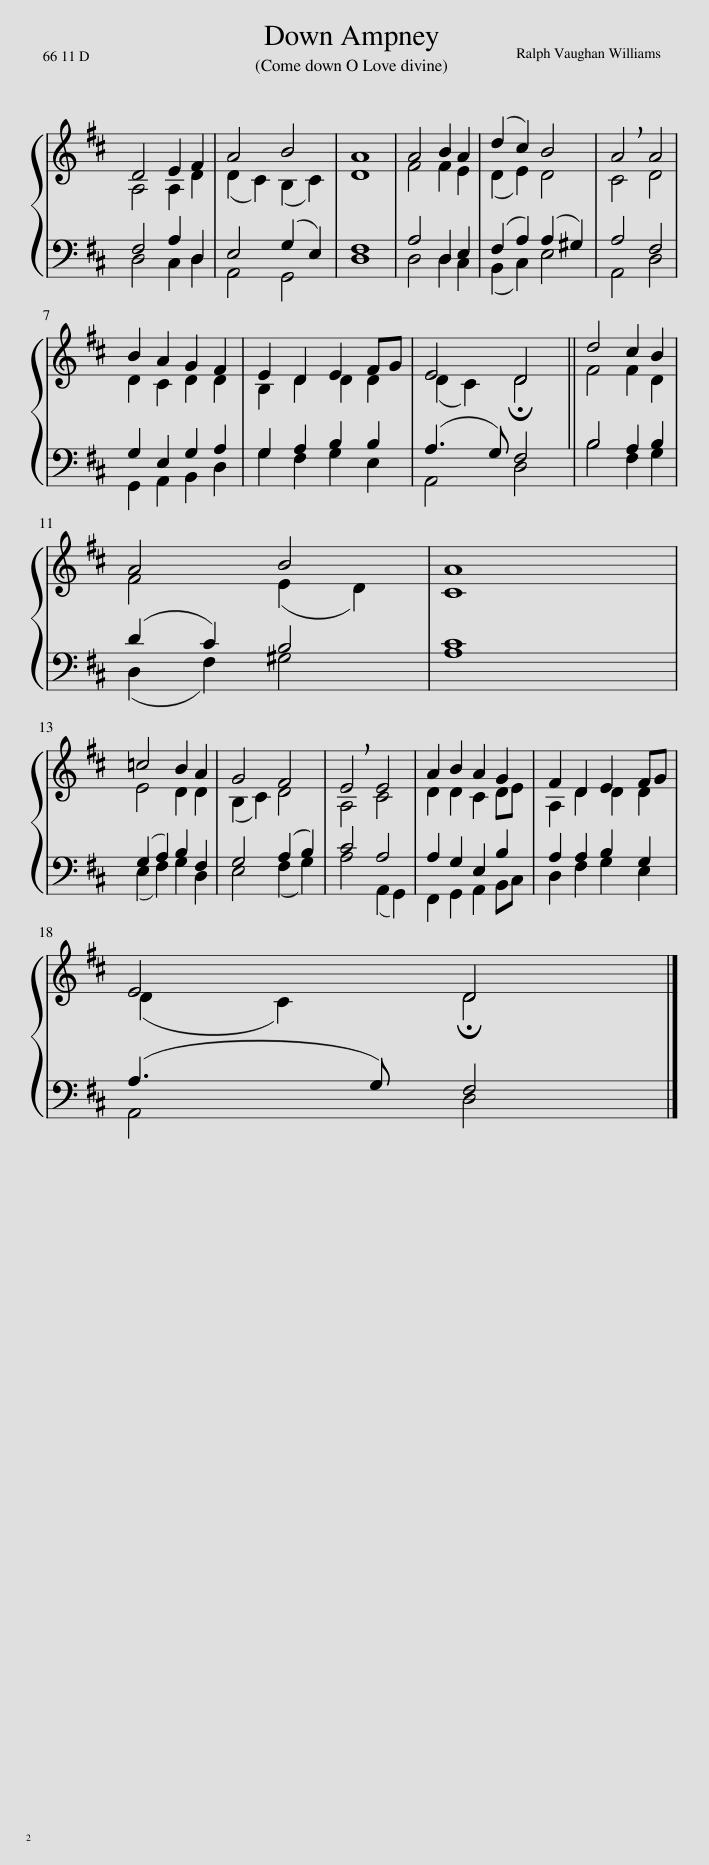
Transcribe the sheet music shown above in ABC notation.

X:1
%%score { ( 1 2 ) | ( 3 4 ) }
L:1/8
M:none
I:linebreak $
K:D
V:1 treble
V:2 treble
V:3 bass
V:4 bass
V:1
 D4 E2 F2 | A4 B4 | A8 | A4 B2 A2 | (d2 c2) B4 | %5
 !breath!A4 A4 |$ B2 A2 G2 F2 | E2 D2 E2 FG | E4 D4 || d4 c2 B2 |$ %10
 A4 B4 | A8 |$ =c4 B2 A2 | G4 F4 | !breath!E4 E4 | %15
 A2 B2 A2 G2 | F2 D2 E2 FG |$ E4 D4 |] %18
V:2
 A,4 A,2 D2 | (D2 C2) (B,2 C2) | D8 | F4 F2 E2 | (D2 E2) D4 | %5
 C4 D4 |$ D2 C2 D2 D2 | B,2 D2 D2 D2 | (D2 C2) !fermata!D4 || F4 F2 D2 |$ %10
 F4 (E2 D2) | C8 |$ E4 D2 D2 | (B,2 C2) D4 | A,4 C4 | %15
 D2 D2 C2 DE | A,2 D2 D2 D2 |$ (D2 C2) !fermata!D4 |] %18
V:3
 F,4 A,2 D,2 | E,4 (G,2 E,2) | F,8 | A,4 D,2 E,2 | (F,2 A,2) (A,2 ^G,2) | %5
 A,4 F,4 |$ G,2 E,2 G,2 A,2 | G,2 A,2 B,2 B,2 | (A,3 G,) F,4 || B,4 A,2 B,2 |$ %10
 (D2 C2) B,4 | C8 |$ (G,2 A,2) B,2 F,2 | G,4 (A,2 B,2) | C4 A,4 | %15
 A,2 G,2 E,2 B,2 | A,2 A,2 B,2 G,2 |$ (A,3 G,) F,4 |] %18
V:4
 D,4 C,2 D,2 | A,,4 G,,4 | D,8 | D,4 D,2 C,2 | (B,,2 C,2) E,4 | %5
 A,,4 D,4 |$ G,,2 A,,2 B,,2 D,2 | G,2 F,2 G,2 E,2 | A,,4 D,4 || B,4 F,2 G,2 |$ %10
 (D,2 F,2) ^G,4 | A,8 |$ (E,2 F,2) G,2 D,2 | E,4 (F,2 G,2) | A,4 (A,,2 G,,2) | %15
 F,,2 G,,2 A,,2 B,,C, | D,2 F,2 G,2 E,2 |$ A,,4 D,4 |] %18
